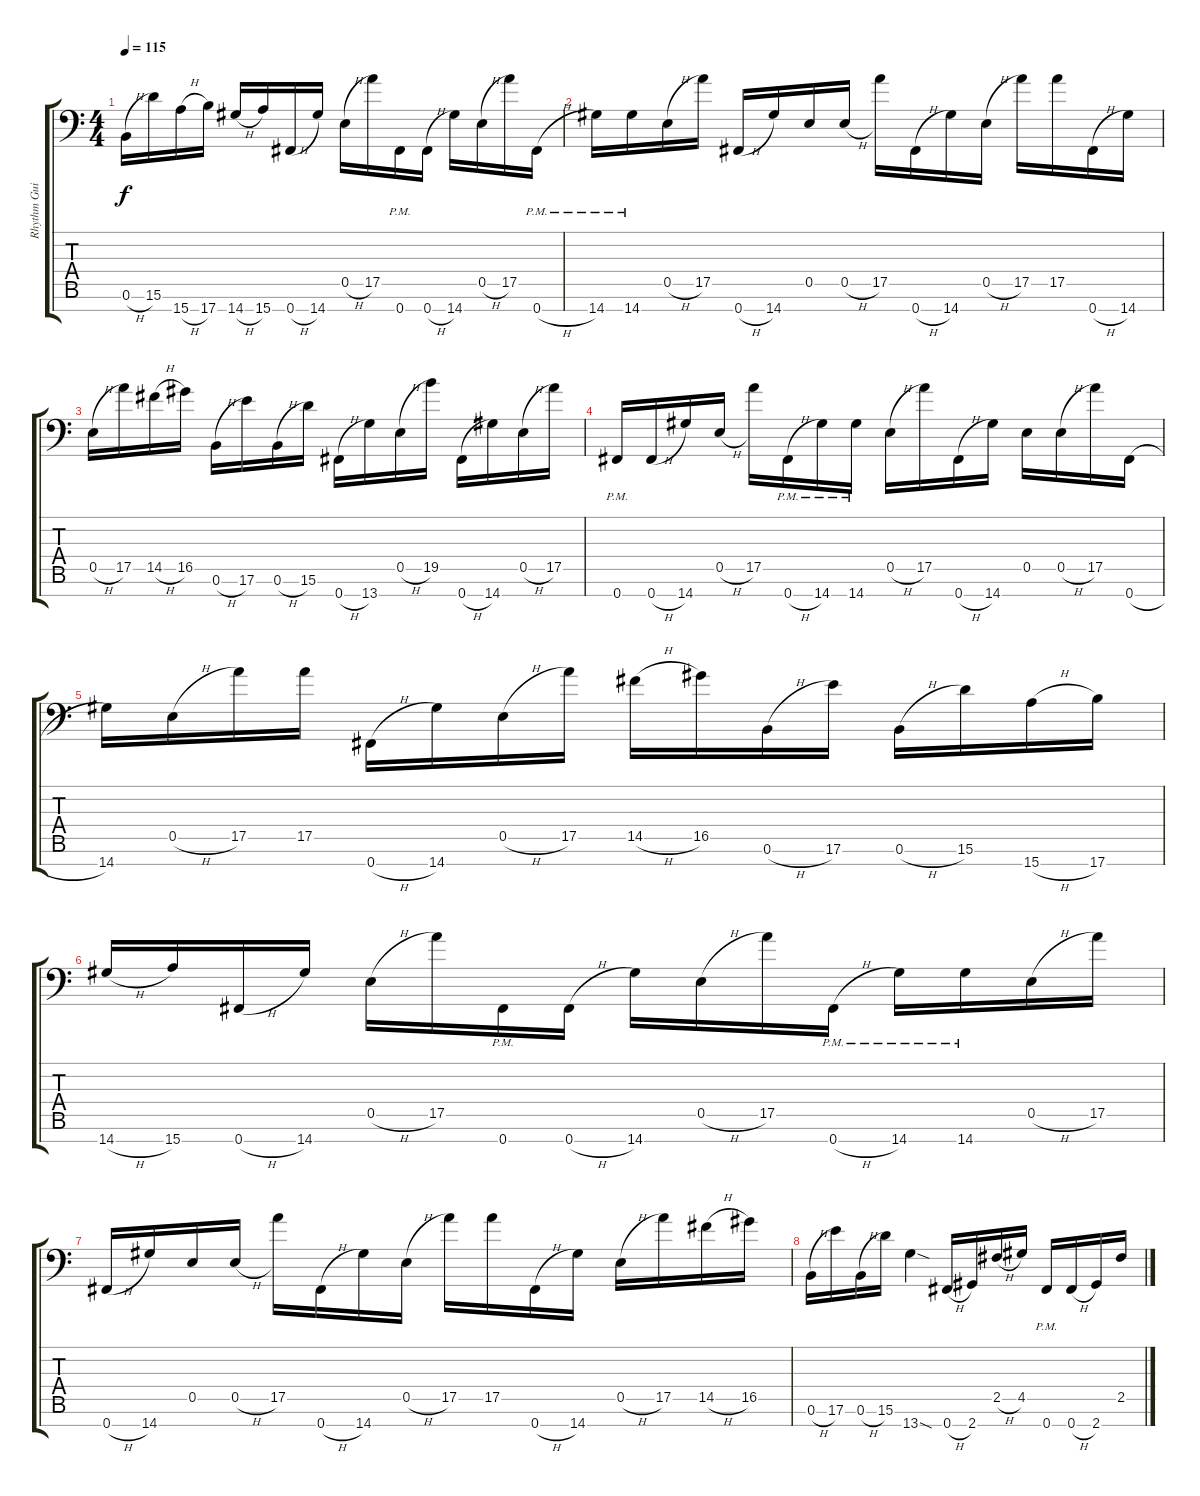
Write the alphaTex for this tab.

\track ("Rhythm Guitar L" "Rhythm Gui") {instrument distortionguitar}
\staff {score tabs}
\tuning (B3 G3 D3 A2 E2 B1 Gb1) {hide}
\ts (4 4)
\tempo 115
\clef f4
\ks c
0.6{h}.16{dy f} 15.6.16 15.7{h}.16 17.7.16 14.7{h}.16 15.7.16 0.7{h}.16 14.7.16 0.5{h}.16 17.5.16 0.7{pm}.16 0.7{h}.16 14.7.16 0.5{h}.16 17.5.16 0.7{h pm}.16 |
14.7{pm}.16 14.7{pm}.16 0.5{h}.16 17.5.16 0.7{h}.16 14.7.16 0.5.16 0.5{h}.16 17.5.16 0.7{h}.16 14.7.16 0.5{h}.16 17.5.16 17.5.16 0.7{h}.16 14.7.16 |
0.5{h}.16 17.5.16 14.5{h}.16 16.5.16 0.6{h}.16 17.6.16 0.6{h}.16 15.6.16 0.7{h}.16 13.7.16 0.5{h}.16 19.5.16 0.7{h}.16 14.7.16 0.5{h}.16 17.5.16 |
0.7{pm}.16 0.7{h}.16 14.7.16 0.5{h}.16 17.5.16 0.7{h pm}.16 14.7{pm}.16 14.7{pm}.16 0.5{h}.16 17.5.16 0.7{h}.16 14.7.16 0.5.16 0.5{h}.16 17.5.16 0.7{h}.16 |
14.7.16 0.5{h}.16 17.5.16 17.5.16 0.7{h}.16 14.7.16 0.5{h}.16 17.5.16 14.5{h}.16 16.5.16 0.6{h}.16 17.6.16 0.6{h}.16 15.6.16 15.7{h}.16 17.7.16 |
14.7{h}.16 15.7.16 0.7{h}.16 14.7.16 0.5{h}.16 17.5.16 0.7{pm}.16 0.7{h}.16 14.7.16 0.5{h}.16 17.5.16 0.7{h pm}.16 14.7{pm}.16 14.7{pm}.16 0.5{h}.16 17.5.16 |
0.7{h}.16 14.7.16 0.5.16 0.5{h}.16 17.5.16 0.7{h}.16 14.7.16 0.5{h}.16 17.5.16 17.5.16 0.7{h}.16 14.7.16 0.5{h}.16 17.5.16 14.5{h}.16 16.5.16 |
0.6{h}.16 17.6.16 0.6{h}.16 15.6.16 13.7{sod}.4 0.7{h}.16 2.7.16 2.5{h}.16 4.5.16 0.7{pm}.16 0.7{h}.16 2.7.16 2.5{h}.16
